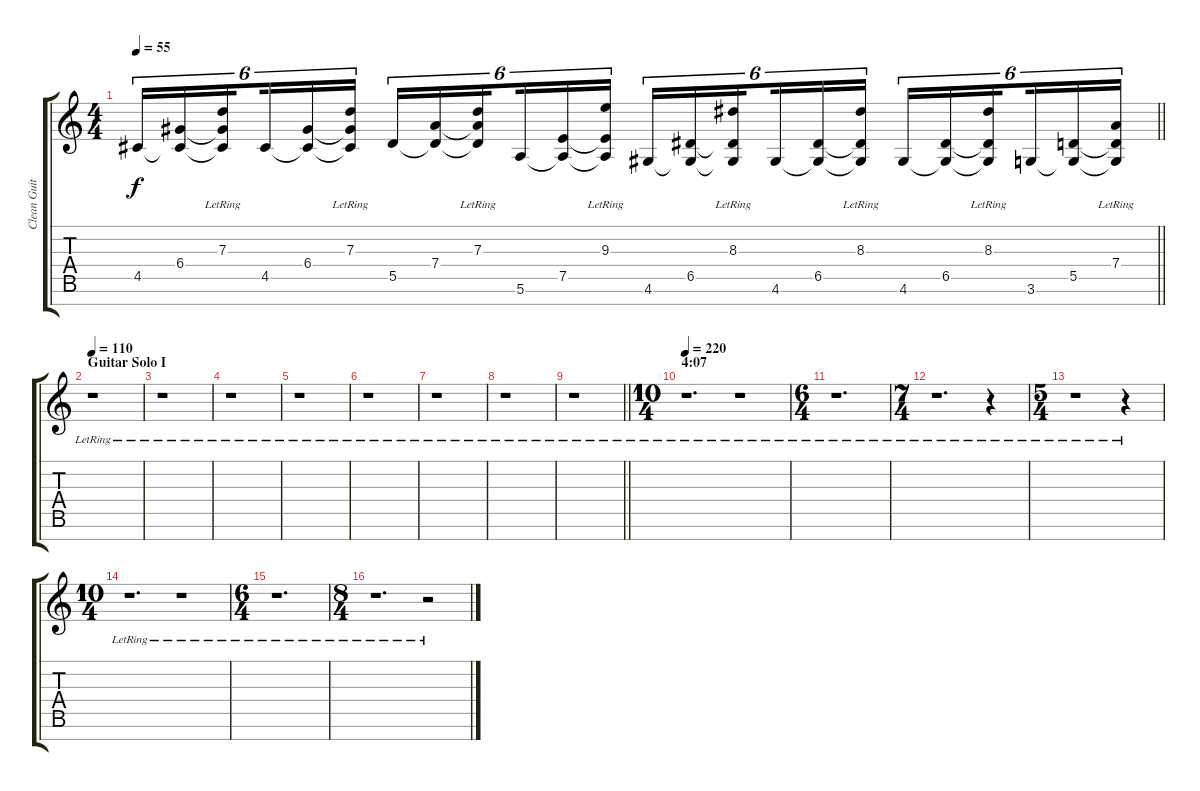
\track ("Clean Guitar" "Clean Guit") {instrument electricguitarclean}
\staff {score tabs}
\tuning (E4 B3 G3 D3 A2 E2 B1) {hide}
\ts (4 4)
\tempo 55
\clef g2
\barLineRight lightlight
\ks c
4.5.16{tu (6 4) dy f} (6.4 4.5{t}).16{tu (6 4)} (7.3{lr} 6.4{t} 4.5{t}).16{tu (6 4) beam splitsecondary} 4.5.16{tu (6 4)} (6.4 4.5{t}).16{tu (6 4)} (7.3{lr} 6.4{t} 4.5{t}).16{tu (6 4)} 5.5.16{tu (6 4)} (7.4 5.5{t}).16{tu (6 4)} (7.3{lr} 7.4{t} 5.5{t}).16{tu (6 4) beam splitsecondary} 5.6.16{tu (6 4)} (7.5 5.6{t}).16{tu (6 4)} (9.3{lr} 7.5{t} 5.6{t}).16{tu (6 4)} 4.6.16{tu (6 4)} (6.5 4.6{t}).16{tu (6 4)} (8.3{lr} 6.5{t} 4.6{t}).16{tu (6 4) beam splitsecondary} 4.6.16{tu (6 4)} (6.5 4.6{t}).16{tu (6 4)} (8.3{lr} 6.5{t} 4.6{t}).16{tu (6 4)} 4.6.16{tu (6 4)} (6.5 4.6{t}).16{tu (6 4)} (8.3{lr} 6.5{t} 4.6{t}).16{tu (6 4) beam splitsecondary} 3.6.16{tu (6 4)} (5.5 3.6{t}).16{tu (6 4)} (7.4{lr} 5.5{t} 3.6{t}).16{tu (6 4)} |
\section ("" "Guitar Solo I")
\tempo 110
r.1 |
r.1 |
r.1 |
r.1 |
r.1 |
r.1 |
r.1 |
\barLineRight lightlight
r.1 |
\ts (10 4)
\section ("" "4:07")
\tempo 220
r.1{d} r.1 |
\ts (6 4)
r.1{d} |
\ts (7 4)
r.1{d} r.4 |
\ts (5 4)
r.1 r.4 |
\ts (10 4)
r.1{d} r.1 |
\ts (6 4)
r.1{d} |
\ts (8 4)
r.1{d} r.2
